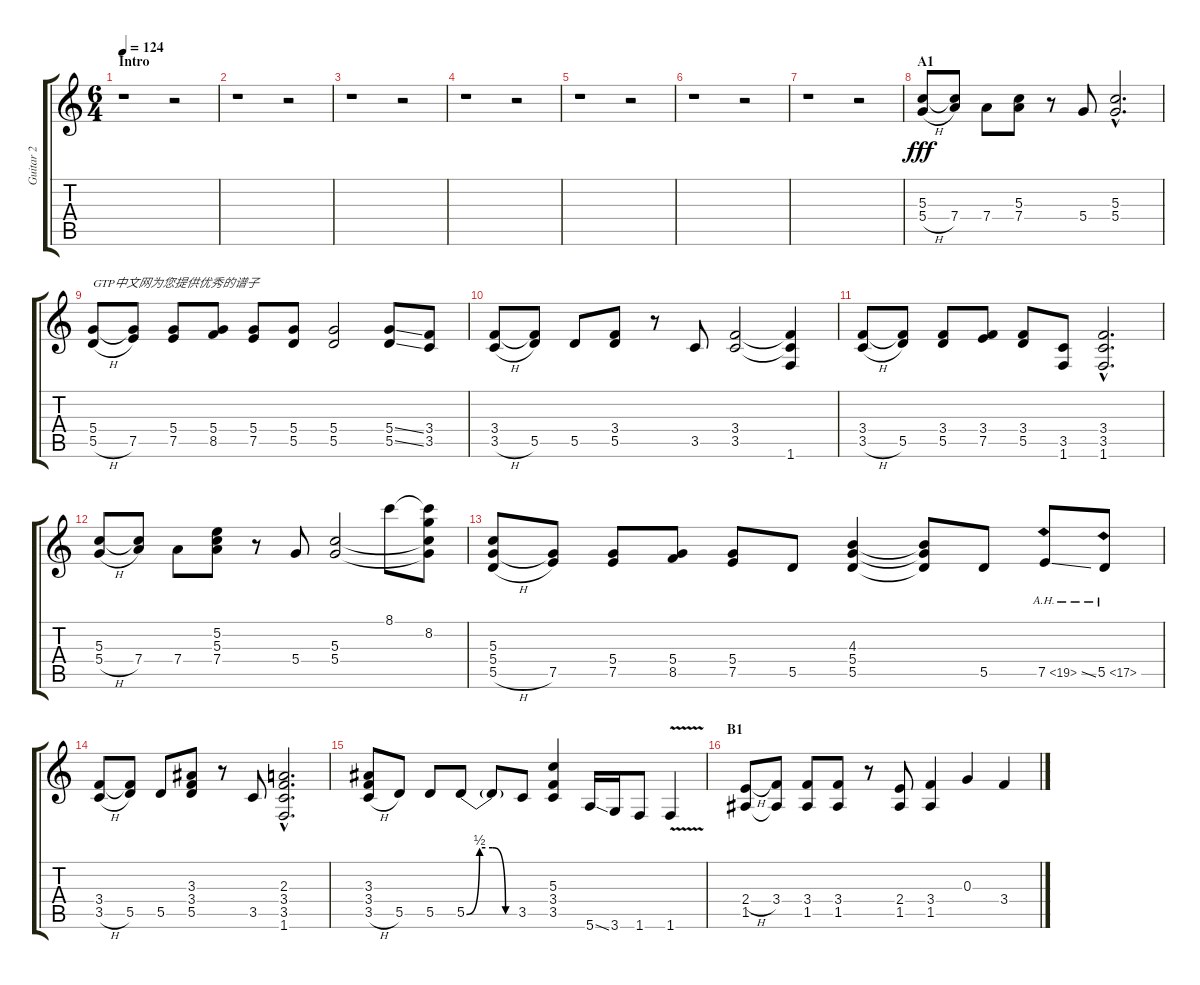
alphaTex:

\track ("Guitar 2" "Guitar 2") {instrument distortionguitar}
\staff {score tabs}
\tuning (E4 B3 G3 D3 A2 E2) {hide}
\ts (6 4)
\section ("" "Intro")
\tempo 124
\clef g2
\ks c
r.1{dy fff instrument distortionguitar} r.2 |
r.1 r.2 |
r.1 r.2 |
r.1 r.2 |
r.1 r.2 |
r.1 r.2 |
r.1 r.2 |
\section ("" "A1")
(5.3 5.4{h}).8 (5.3{t} 7.4).8 7.4.8 (5.3 7.4).8 r.8 5.4.8 (5.3{hac} 5.4{hac}).2{d} |
(5.4 5.5{h}).8{txt "GTP中文网为您提供优秀的谱子"} (5.4{t} 7.5).8 (5.4 7.5).8 (5.4 8.5).8 (5.4 7.5).8 (5.4 5.5).8 (5.4 5.5).2 (5.4{ss} 5.5{ss}).8 (3.4 3.5).8 |
(3.4 3.5{h}).8 (3.4{t} 5.5).8 5.5.8 (3.4 5.5).8 r.8 3.5.8 (3.4 3.5).2 (3.4{t} 3.5{t} 1.6).4 |
(3.4 3.5{h}).8 (3.4{t} 5.5).8 (3.4 5.5).8 (3.4 7.5).8 (3.4 5.5).8 (3.5 1.6).8 (3.4{hac} 3.5{hac} 1.6{hac}).2{d} |
(5.3 5.4{h}).8 (5.3{t} 7.4).8 7.4.8 (5.2 5.3 7.4).8 r.8 5.4.8 (5.3 5.4).2 8.1.8 (8.1{t} 8.2 5.3{t} 5.4{t}).8 |
(5.3 5.4 5.5{h}).8 (5.4{t} 7.5).8 (5.4 7.5).8 (5.4 8.5).8 (5.4 7.5).8 5.5.8 (4.3 5.4 5.5).4 (4.3{t} 5.4{t} 5.5{t}).8 5.5.8 7.5{ah 12 ss}.8 5.5{ah 12}.8 |
(3.4 3.5{h}).8 (3.4{t} 5.5).8 5.5.8 (3.3 3.4 5.5).8 r.8 3.5.8 (2.3{hac} 3.4{hac} 3.5{hac} 1.6{hac}).2{d} |
(3.3 3.4 3.5{h}).8 5.5.8 5.5.8 5.5{be (custom 0 0 15 2 30 2 45 0 60 0)}.8 5.5{t}.8 3.5.8 (5.3 3.4 3.5).4 5.6{ss}.16 3.6.16 1.6.8 1.6{v}.4 |
\section ("" "B1")
(2.4{h} 1.5).8 (3.4 1.5{t}).8 (3.4 1.5).8 (3.4 1.5).8 r.8 (2.4 1.5).8 (3.4 1.5).4 0.3.4 3.4.4
